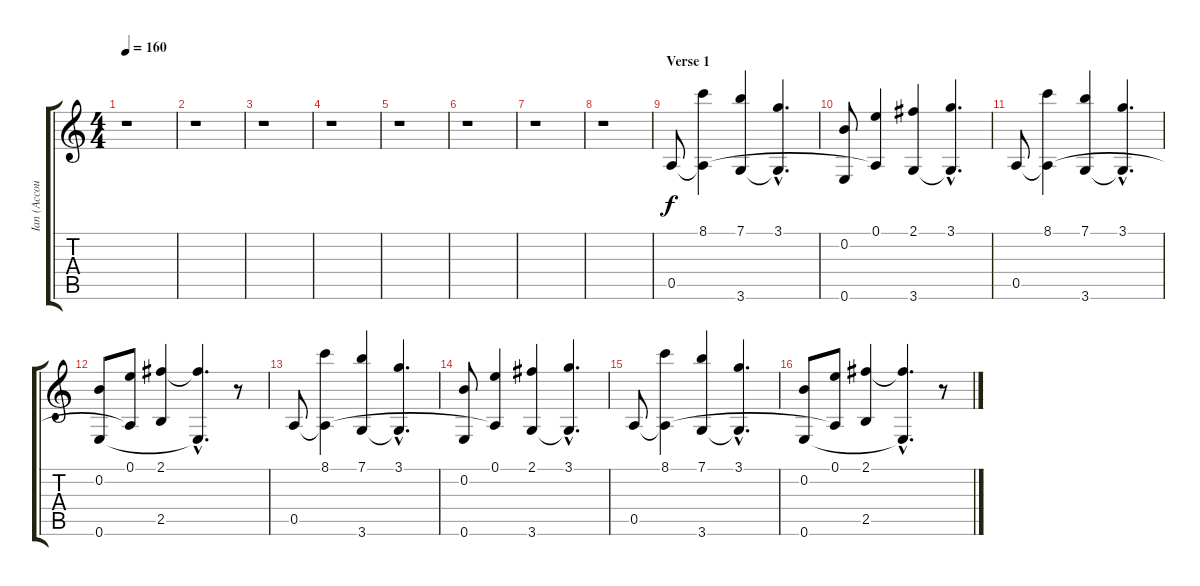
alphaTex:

\track ("Ian (Accoustic + melody)" "Ian (Accou") {instrument acousticguitarsteel}
\staff {score tabs}
\tuning (E4 B3 G3 D3 A2 E2) {hide}
\ts (4 4)
\tempo 160
\clef g2
\ks c
r.1{dy f} |
r.1 |
r.1 |
r.1 |
r.1 |
r.1 |
r.1 |
r.1 |
\section ("" "Verse 1")
0.5.8 (8.1 0.5{t}).4 (7.1 3.6).4 (3.1{hac} 3.6{hac t}).4{d} |
(0.2 0.6).8 (0.1 0.5{t}).4 (2.1 3.6).4 (3.1{hac} 3.6{hac t}).4{d} |
0.5.8 (8.1 0.5{t}).4 (7.1 3.6).4 (3.1{hac} 3.6{hac t}).4{d} |
(0.2 0.6).8 (0.1 0.5{t}).8 (2.1 2.5).4 (2.1{hac t} 0.6{hac t}).4{d} r.8 |
0.5.8 (8.1 0.5{t}).4 (7.1 3.6).4 (3.1{hac} 3.6{hac t}).4{d} |
(0.2 0.6).8 (0.1 0.5{t}).4 (2.1 3.6).4 (3.1{hac} 3.6{hac t}).4{d} |
0.5.8 (8.1 0.5{t}).4 (7.1 3.6).4 (3.1{hac} 3.6{hac t}).4{d} |
(0.2 0.6).8 (0.1 0.5{t}).8 (2.1 2.5).4 (2.1{hac t} 0.6{hac t}).4{d} r.8
